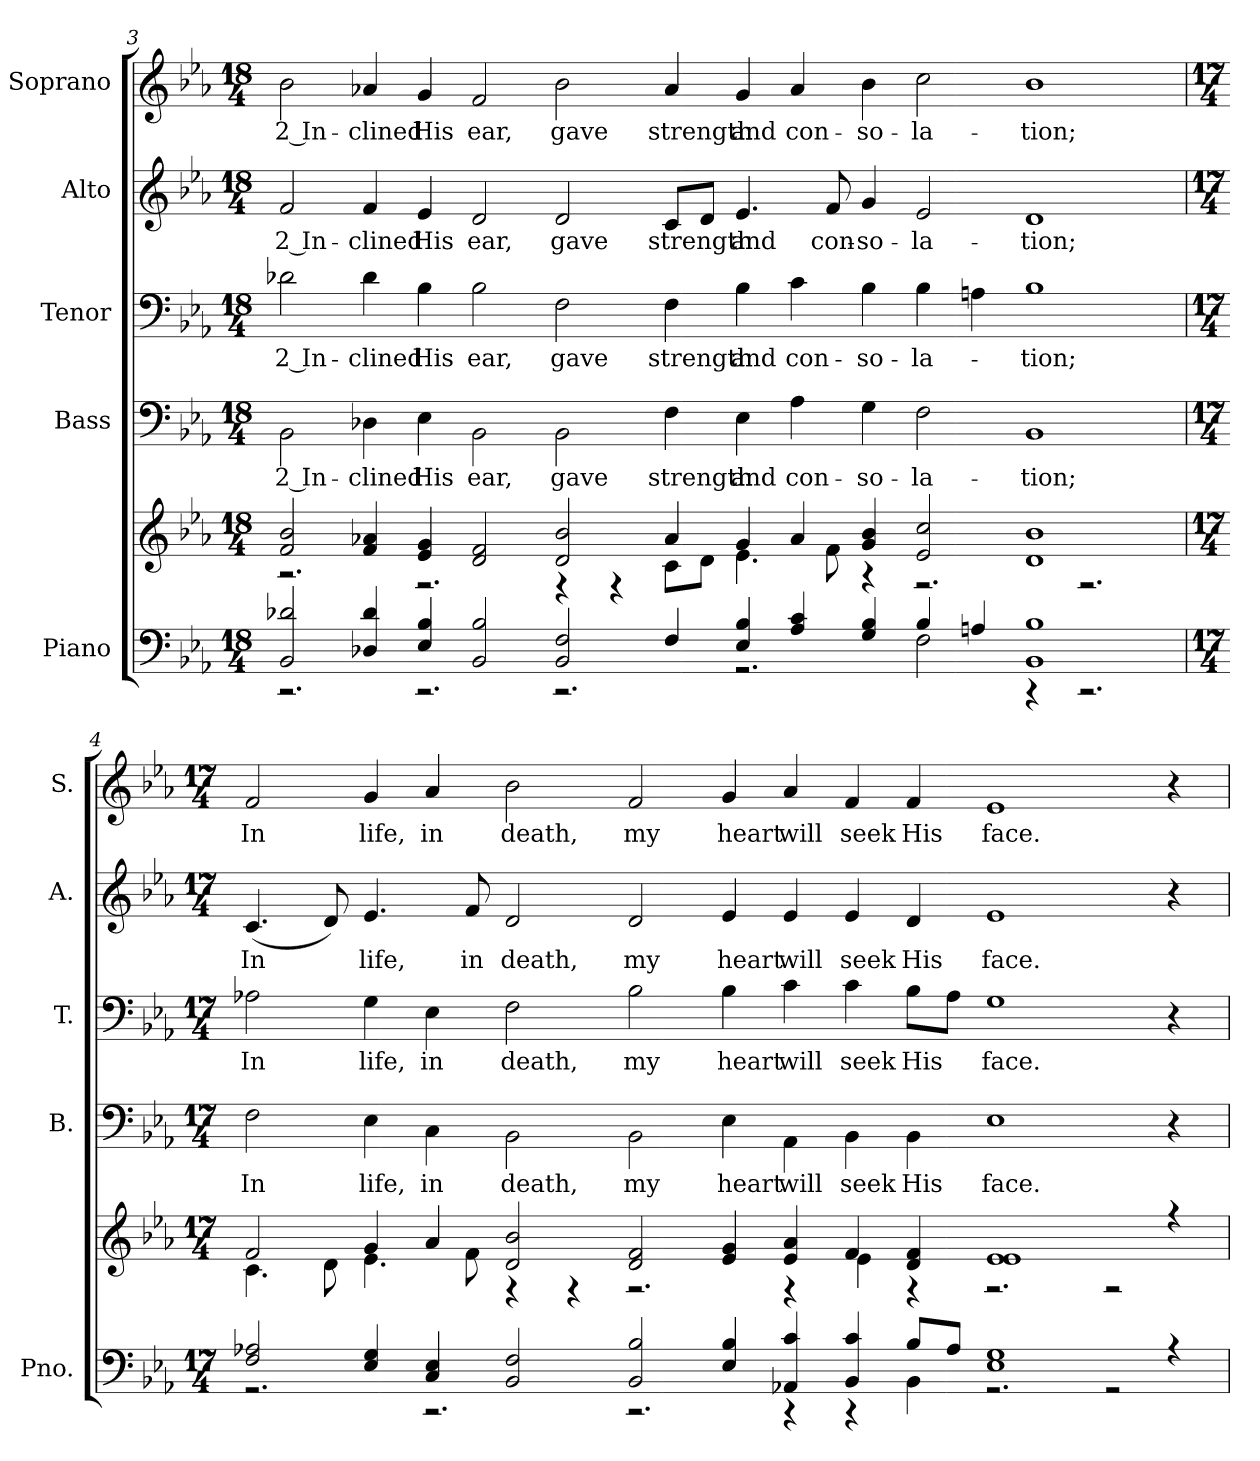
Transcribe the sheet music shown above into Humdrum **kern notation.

**kern	**kern	**kern	**text	**kern	**text	**kern	**text	**kern	**text
*part5	*part5	*part4	*part4	*part3	*part3	*part2	*part2	*part1	*part1
*staff6	*staff5	*staff4	*staff4	*staff3	*staff3	*staff2	*staff2	*staff1	*staff1
*I"Piano	*	*I"Bass	*	*I"Tenor	*	*I"Alto	*	*I"Soprano	*
*I'Pno.	*	*I'B.	*	*I'T.	*	*I'A.	*	*I'S.	*
!!LO:PB:g=z
*clefF4	*clefG2	*clefF4	*	*clefF4	*	*clefG2	*	*clefG2	*
*k[b-e-a-]	*k[b-e-a-]	*k[b-e-a-]	*	*k[b-e-a-]	*	*k[b-e-a-]	*	*k[b-e-a-]	*
*E-:	*E-:	*E-:	*	*E-:	*	*E-:	*	*E-:	*
*M18/4	*M18/4	*M18/4	*	*M18/4	*	*M18/4	*	*M18/4	*
=3	=3	=3	=3	=3	=3	=3	=3	=3	=3
*^	*^	*	*	*	*	*	*	*	*
!	!	!	!	!	!LO:LY:b:color=#000000	!	!	!	!	!	!
!	!	!	!	!	!	!	!LO:LY:b:color=#000000	!	!	!	!
!	!	!	!	!	!	!	!	!	!LO:LY:b:color=#000000	!	!
!	!	!	!	!	!	!	!	!	!	!	!LO:LY:b:color=#000000
2BB-i/ 2d-Xi	2.r	2fi/ 2b-i	2.r	2BB-i\	2 In-	2d-Xi\	2 In-	2fi/	2 In-	2b-i\	2 In-
!	!	!	!	!	!LO:LY:b:color=#000000	!	!	!	!	!	!
!	!	!	!	!	!	!	!LO:LY:b:color=#000000	!	!	!	!
!	!	!	!	!	!	!	!	!	!LO:LY:b:color=#000000	!	!
!	!	!	!	!	!	!	!	!	!	!	!LO:LY:b:color=#000000
4D-Xi/ 4d-i	.	4fi/ 4a-Xi	.	4D-Xi\	-clined	4d-i\	-clined	4fi/	-clined	4a-Xi/	-clined
!	!	!	!	!	!LO:LY:b:color=#000000	!	!	!	!	!	!
!	!	!	!	!	!	!	!LO:LY:b:color=#000000	!	!	!	!
!	!	!	!	!	!	!	!	!	!LO:LY:b:color=#000000	!	!
!	!	!	!	!	!	!	!	!	!	!	!LO:LY:b:color=#000000
4E-i/ 4B-i	2.r	4e-i/ 4gi	2.r	4E-i\	His	4B-i\	His	4e-i/	His	4gi/	His
!	!	!	!	!	!LO:LY:b:color=#000000	!	!	!	!	!	!
!	!	!	!	!	!	!	!LO:LY:b:color=#000000	!	!	!	!
!	!	!	!	!	!	!	!	!	!LO:LY:b:color=#000000	!	!
!	!	!	!	!	!	!	!	!	!	!	!LO:LY:b:color=#000000
2BB-i/ 2B-i	.	2di/ 2fi	.	2BB-i\	ear,	2B-i\	ear,	2di/	ear,	2fi/	ear,
!	!	!	!	!	!LO:LY:b:color=#000000	!	!	!	!	!	!
!	!	!	!	!	!	!	!LO:LY:b:color=#000000	!	!	!	!
!	!	!	!	!	!	!	!	!	!LO:LY:b:color=#000000	!	!
!	!	!	!	!	!	!	!	!	!	!	!LO:LY:b:color=#000000
2BB-i/ 2Fi	2.r	2di/ 2b-i	4r	2BB-i\	gave	2Fi\	gave	2di/	gave	2b-i\	gave
.	.	.	4r	.	.	.	.	.	.	.	.
!	!	!	!	!	!LO:LY:b:color=#000000	!	!	!	!	!	!
!	!	!	!	!	!	!	!LO:LY:b:color=#000000	!	!	!	!
!	!	!	!	!	!	!	!	!	!LO:LY:b:color=#000000	!	!
!	!	!	!	!	!	!	!	!	!	!	!LO:LY:b:color=#000000
4Fi/	.	4a-i/	8ci\L	4Fi\	strength	4Fi\	strength	8ci/L	strength	4a-i/	strength
.	.	.	8di\J	.	.	.	.	8di/J	.	.	.
!	!	!	!	!	!LO:LY:b:color=#000000	!	!	!	!	!	!
!	!	!	!	!	!	!	!LO:LY:b:color=#000000	!	!	!	!
!	!	!	!	!	!	!	!	!	!LO:LY:b:color=#000000	!	!
!	!	!	!	!	!	!	!	!	!	!	!LO:LY:b:color=#000000
4E-i/ 4B-i	2.r	4gi/	4.e-i\	4E-i\	and	4B-i\	and	4.e-i/	and	4gi/	and
!	!	!	!	!	!LO:LY:b:color=#000000	!	!	!	!	!	!
!	!	!	!	!	!	!	!LO:LY:b:color=#000000	!	!	!	!
!	!	!	!	!	!	!	!	!	!	!	!LO:LY:b:color=#000000
4A-i/ 4ci	.	4a-i/	.	4A-i\	con-	4ci\	con-	.	.	4a-i/	con-
!	!	!	!	!	!	!	!	!	!LO:LY:b:color=#000000	!	!
.	.	.	8fi\	.	.	.	.	8fi/	con-	.	.
!	!	!	!	!	!LO:LY:b:color=#000000	!	!	!	!	!	!
!	!	!	!	!	!	!	!LO:LY:b:color=#000000	!	!	!	!
!	!	!	!	!	!	!	!	!	!LO:LY:b:color=#000000	!	!
!	!	!	!	!	!	!	!	!	!	!	!LO:LY:b:color=#000000
4Gi/ 4B-i	.	4gi/ 4b-i	4r	4Gi\	-so-	4B-i\	-so-	4gi/	-so-	4b-i\	-so-
!	!	!	!	!	!LO:LY:b:color=#000000	!	!	!	!	!	!
!	!	!	!	!	!	!	!LO:LY:b:color=#000000	!	!	!	!
!	!	!	!	!	!	!	!	!	!LO:LY:b:color=#000000	!	!
!	!	!	!	!	!	!	!	!	!	!	!LO:LY:b:color=#000000
4B-i/	2Fi\	2e-i/ 2cci	2.r	2Fi\	-la-	4B-i\	-la-	2e-i/	-la-	2cci\	-la-
4Ani/	.	.	.	.	.	4Ani\	.	.	.	.	.
!	!	!	!	!	!LO:LY:b:color=#000000	!	!	!	!	!	!
!	!	!	!	!	!	!	!LO:LY:b:color=#000000	!	!	!	!
!	!	!	!	!	!	!	!	!	!LO:LY:b:color=#000000	!	!
!	!	!	!	!	!	!	!	!	!	!	!LO:LY:b:color=#000000
1BB-i 1B-i	4r	1di 1b-i	.	1BB-i	-tion;	1B-i	-tion;	1di	-tion;	1b-i	-tion;
.	2.r	.	2.r	.	.	.	.	.	.	.	.
!!LO:PB:g=z
=4	=4	=4	=4	=4	=4	=4	=4	=4	=4	=4	=4
*M17/4	*	*M17/4	*	*M17/4	*	*M17/4	*	*M17/4	*	*M17/4	*
!	!	!	!	!	!LO:LY:b:color=#000000	!	!	!	!	!	!
!	!	!	!	!	!	!	!LO:LY:b:color=#000000	!	!	!	!
!	!	!	!	!	!	!	!	!	!LO:LY:b:color=#000000	!	!
!	!	!	!	!	!	!	!	!	!	!	!LO:LY:b:color=#000000
2Fi/ 2A-Xi	2.r	2fi/	4.ci\	2Fi\	In	2A-Xi\	In	(4.ci/	In	2fi/	In
.	.	.	8di\	.	.	.	.	8di/)	.	.	.
!	!	!	!	!	!LO:LY:b:color=#000000	!	!	!	!	!	!
!	!	!	!	!	!	!	!LO:LY:b:color=#000000	!	!	!	!
!	!	!	!	!	!	!	!	!	!LO:LY:b:color=#000000	!	!
!	!	!	!	!	!	!	!	!	!	!	!LO:LY:b:color=#000000
4E-i/ 4Gi	.	4gi/	4.e-i\	4E-i\	life,	4Gi\	life,	4.e-i/	life,	4gi/	life,
!	!	!	!	!	!LO:LY:b:color=#000000	!	!	!	!	!	!
!	!	!	!	!	!	!	!LO:LY:b:color=#000000	!	!	!	!
!	!	!	!	!	!	!	!	!	!	!	!LO:LY:b:color=#000000
4Ci/ 4E-i	2.r	4a-i/	.	4Ci\	in	4E-i\	in	.	.	4a-i/	in
!	!	!	!	!	!	!	!	!	!LO:LY:b:color=#000000	!	!
.	.	.	8fi\	.	.	.	.	8fi/	in	.	.
!	!	!	!	!	!LO:LY:b:color=#000000	!	!	!	!	!	!
!	!	!	!	!	!	!	!LO:LY:b:color=#000000	!	!	!	!
!	!	!	!	!	!	!	!	!	!LO:LY:b:color=#000000	!	!
!	!	!	!	!	!	!	!	!	!	!	!LO:LY:b:color=#000000
2BB-i/ 2Fi	.	2di/ 2b-i	4r	2BB-i\	death,	2Fi\	death,	2di/	death,	2b-i\	death,
.	.	.	4r	.	.	.	.	.	.	.	.
!	!	!	!	!	!LO:LY:b:color=#000000	!	!	!	!	!	!
!	!	!	!	!	!	!	!LO:LY:b:color=#000000	!	!	!	!
!	!	!	!	!	!	!	!	!	!LO:LY:b:color=#000000	!	!
!	!	!	!	!	!	!	!	!	!	!	!LO:LY:b:color=#000000
2BB-i/ 2B-i	2.r	2di/ 2fi	2.r	2BB-i\	my	2B-i\	my	2di/	my	2fi/	my
!	!	!	!	!	!LO:LY:b:color=#000000	!	!	!	!	!	!
!	!	!	!	!	!	!	!LO:LY:b:color=#000000	!	!	!	!
!	!	!	!	!	!	!	!	!	!LO:LY:b:color=#000000	!	!
!	!	!	!	!	!	!	!	!	!	!	!LO:LY:b:color=#000000
4E-i/ 4B-i	.	4e-i/ 4gi	.	4E-i\	heart	4B-i\	heart	4e-i/	heart	4gi/	heart
!	!	!	!	!	!LO:LY:b:color=#000000	!	!	!	!	!	!
!	!	!	!	!	!	!	!LO:LY:b:color=#000000	!	!	!	!
!	!	!	!	!	!	!	!	!	!LO:LY:b:color=#000000	!	!
!	!	!	!	!	!	!	!	!	!	!	!LO:LY:b:color=#000000
4AA-Xi/ 4ci	4r	4e-i/ 4a-i	4r	4AA-i\	will	4ci\	will	4e-i/	will	4a-i/	will
!	!	!	!	!	!LO:LY:b:color=#000000	!	!	!	!	!	!
!	!	!	!	!	!	!	!LO:LY:b:color=#000000	!	!	!	!
!	!	!	!	!	!	!	!	!	!LO:LY:b:color=#000000	!	!
!	!	!	!	!	!	!	!	!	!	!	!LO:LY:b:color=#000000
4BB-i/ 4ci	4r	4fi/	4e-i\	4BB-i\	seek	4ci\	seek	4e-i/	seek	4fi/	seek
!	!	!	!	!	!LO:LY:b:color=#000000	!	!	!	!	!	!
!	!	!	!	!	!	!	!LO:LY:b:color=#000000	!	!	!	!
!	!	!	!	!	!	!	!	!	!LO:LY:b:color=#000000	!	!
!	!	!	!	!	!	!	!	!	!	!	!LO:LY:b:color=#000000
8B-i/L	4BB-i\	4di/ 4fi	4r	4BB-i\	His	8B-i\L	His	4di/	His	4fi/	His
8A-i/J	.	.	.	.	.	8A-i\J	.	.	.	.	.
!	!	!	!	!	!LO:LY:b:color=#000000	!	!	!	!	!	!
!	!	!	!	!	!	!	!LO:LY:b:color=#000000	!	!	!	!
!	!	!	!	!	!	!	!	!	!LO:LY:b:color=#000000	!	!
!	!	!	!	!	!	!	!	!	!	!	!LO:LY:b:color=#000000
1E-i 1Gi	2.r	1e-i 1e-i	2.r	1E-i	face.	1Gi	face.	1e-i	face.	1e-i	face.
.	2r	.	2r	.	.	.	.	.	.	.	.
4r	.	4r	.	4r	.	4r	.	4r	.	4r	.
*v	*v	*	*	*	*	*	*	*	*	*	*
*	*v	*v	*	*	*	*	*	*	*	*
=	=	=	=	=	=	=	=	=	=
*-	*-	*-	*-	*-	*-	*-	*-	*-	*-
